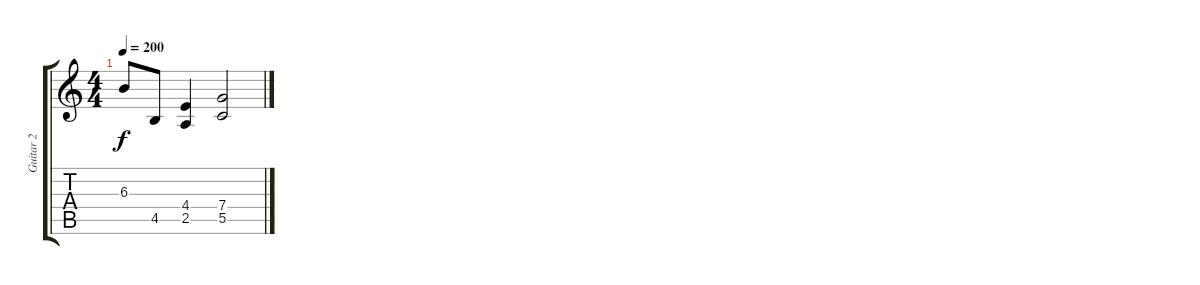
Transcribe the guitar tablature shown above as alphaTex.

\track ("Guitar 2" "Guitar 2") {instrument distortionguitar}
\staff {score tabs}
\tuning (D4 A3 F3 C3 G2 D2) {hide}
\ts (4 4)
\tempo 200
\clef g2
\ks c
6.3.8{dy f} 4.5.8 (4.4 2.5).4 (7.4 5.5).2
